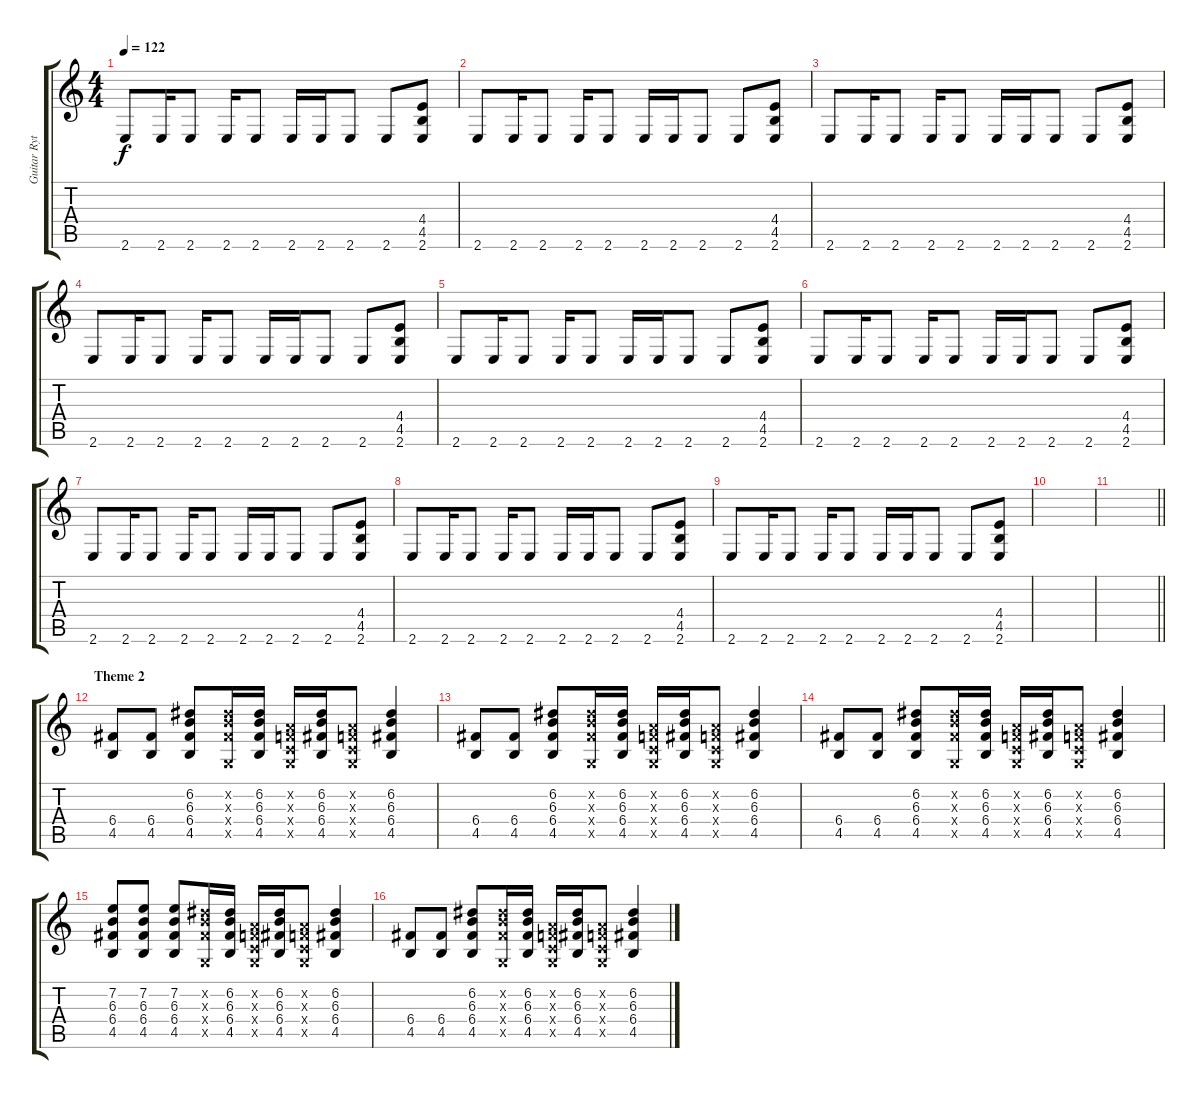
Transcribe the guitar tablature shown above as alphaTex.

\track ("Guitar Rythm" "Guitar Ryt") {instrument distortionguitar}
\staff {score tabs}
\tuning (D4 A3 F3 C3 G2 D2) {hide}
\ts (4 4)
\tempo 122
\clef g2
\ks c
2.6.8{dy f} 2.6.16 2.6.8 2.6.16 2.6.8 2.6.16 2.6.16 2.6.8 2.6.8 (4.4 4.5 2.6).8 |
2.6.8 2.6.16 2.6.8 2.6.16 2.6.8 2.6.16 2.6.16 2.6.8 2.6.8 (4.4 4.5 2.6).8 |
2.6.8 2.6.16 2.6.8 2.6.16 2.6.8 2.6.16 2.6.16 2.6.8 2.6.8 (4.4 4.5 2.6).8 |
2.6.8 2.6.16 2.6.8 2.6.16 2.6.8 2.6.16 2.6.16 2.6.8 2.6.8 (4.4 4.5 2.6).8 |
2.6.8 2.6.16 2.6.8 2.6.16 2.6.8 2.6.16 2.6.16 2.6.8 2.6.8 (4.4 4.5 2.6).8 |
2.6.8 2.6.16 2.6.8 2.6.16 2.6.8 2.6.16 2.6.16 2.6.8 2.6.8 (4.4 4.5 2.6).8 |
2.6.8 2.6.16 2.6.8 2.6.16 2.6.8 2.6.16 2.6.16 2.6.8 2.6.8 (4.4 4.5 2.6).8 |
2.6.8 2.6.16 2.6.8 2.6.16 2.6.8 2.6.16 2.6.16 2.6.8 2.6.8 (4.4 4.5 2.6).8 |
2.6.8 2.6.16 2.6.8 2.6.16 2.6.8 2.6.16 2.6.16 2.6.8 2.6.8 (4.4 4.5 2.6).8 |
|
\barLineRight lightlight
|
\section ("" "Theme 2")
(6.4 4.5).8 (6.4 4.5).8 (6.2 6.3 6.4 4.5).8 (6.2{x} 6.3{x} 6.4{x} 0.5{x}).16 (6.2 6.3 6.4 4.5).16 (0.2{x} 0.3{x} 0.4{x} 0.5{x}).16 (6.2 6.3 6.4 4.5).16 (0.2{x} 0.3{x} 0.4{x} 0.5{x}).8 (6.2 6.3 6.4 4.5).4 |
(6.4 4.5).8 (6.4 4.5).8 (6.2 6.3 6.4 4.5).8 (6.2{x} 6.3{x} 6.4{x} 0.5{x}).16 (6.2 6.3 6.4 4.5).16 (0.2{x} 0.3{x} 0.4{x} 0.5{x}).16 (6.2 6.3 6.4 4.5).16 (0.2{x} 0.3{x} 0.4{x} 0.5{x}).8 (6.2 6.3 6.4 4.5).4 |
(6.4 4.5).8 (6.4 4.5).8 (6.2 6.3 6.4 4.5).8 (6.2{x} 6.3{x} 6.4{x} 0.5{x}).16 (6.2 6.3 6.4 4.5).16 (0.2{x} 0.3{x} 0.4{x} 0.5{x}).16 (6.2 6.3 6.4 4.5).16 (0.2{x} 0.3{x} 0.4{x} 0.5{x}).8 (6.2 6.3 6.4 4.5).4 |
(7.2 6.3 6.4 4.5).8 (7.2 6.3 6.4 4.5).8 (7.2 6.3 6.4 4.5).8 (6.2{x} 6.3{x} 6.4{x} 0.5{x}).16 (6.2 6.3 6.4 4.5).16 (0.2{x} 0.3{x} 0.4{x} 0.5{x}).16 (6.2 6.3 6.4 4.5).16 (0.2{x} 0.3{x} 0.4{x} 0.5{x}).8 (6.2 6.3 6.4 4.5).4 |
(6.4 4.5).8 (6.4 4.5).8 (6.2 6.3 6.4 4.5).8 (6.2{x} 6.3{x} 6.4{x} 0.5{x}).16 (6.2 6.3 6.4 4.5).16 (0.2{x} 0.3{x} 0.4{x} 0.5{x}).16 (6.2 6.3 6.4 4.5).16 (0.2{x} 0.3{x} 0.4{x} 0.5{x}).8 (6.2 6.3 6.4 4.5).4
